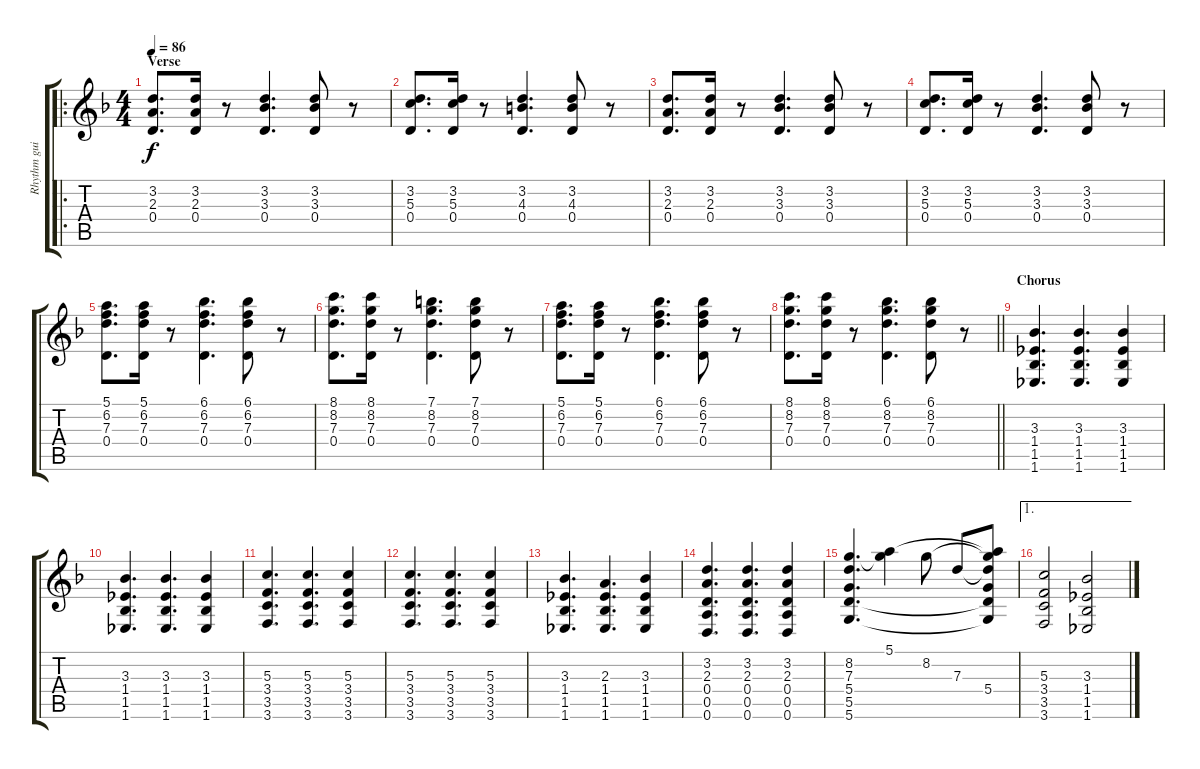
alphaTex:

\track ("Rhythm guitar" "Rhythm gui") {instrument distortionguitar}
\staff {score tabs}
\tuning (E4 B3 G3 D3 A2 D2) {hide}
\ro
\ts (4 4)
\section ("" "Verse")
\tempo 86
\clef g2
\ks dminor
(3.2 2.3 0.4).8{d dy f} (3.2 2.3 0.4).16 r.8 (3.2 3.3 0.4).4{d} (3.2 3.3 0.4).8 r.8 |
(3.2 5.3 0.4).8{d} (3.2 5.3 0.4).16 r.8 (3.2 4.3 0.4).4{d} (3.2 4.3 0.4).8 r.8 |
(3.2 2.3 0.4).8{d} (3.2 2.3 0.4).16 r.8 (3.2 3.3 0.4).4{d} (3.2 3.3 0.4).8 r.8 |
(3.2 5.3 0.4).8{d} (3.2 5.3 0.4).16 r.8 (3.2 3.3 0.4).4{d} (3.2 3.3 0.4).8 r.8 |
(5.1 6.2 7.3 0.4).8{d} (5.1 6.2 7.3 0.4).16 r.8 (6.1 6.2 7.3 0.4).4{d} (6.1 6.2 7.3 0.4).8 r.8 |
(8.1 8.2 7.3 0.4).8{d} (8.1 8.2 7.3 0.4).16 r.8 (7.1 8.2 7.3 0.4).4{d} (7.1 8.2 7.3 0.4).8 r.8 |
(5.1 6.2 7.3 0.4).8{d} (5.1 6.2 7.3 0.4).16 r.8 (6.1 6.2 7.3 0.4).4{d} (6.1 6.2 7.3 0.4).8 r.8 |
\barLineRight lightlight
(8.1 8.2 7.3 0.4).8{d} (8.1 8.2 7.3 0.4).16 r.8 (6.1 8.2 7.3 0.4).4{d} (6.1 8.2 7.3 0.4).8 r.8 |
\section ("" "Chorus")
(3.3 1.4 1.5 1.6).4{d} (3.3 1.4 1.5 1.6).4{d} (3.3 1.4 1.5 1.6).4 |
(3.3 1.4 1.5 1.6).4{d} (3.3 1.4 1.5 1.6).4{d} (3.3 1.4 1.5 1.6).4 |
(5.3 3.4 3.5 3.6).4{d} (5.3 3.4 3.5 3.6).4{d} (5.3 3.4 3.5 3.6).4 |
(5.3 3.4 3.5 3.6).4{d} (5.3 3.4 3.5 3.6).4{d} (5.3 3.4 3.5 3.6).4 |
(3.3 1.4 1.5 1.6).4{d} (2.3 1.4 1.5 1.6).4{d} (3.3 1.4 1.5 1.6).4 |
(3.2 2.3 0.4 0.5 0.6).4{d} (3.2 2.3 0.4 0.5 0.6).4{d} (3.2 2.3 0.4 0.5 0.6).4 |
(8.2 7.3 5.4 5.5 5.6).4{d} (5.1 8.2{t}).4 8.2.8 7.3.8 (5.1{t} 8.2{t} 7.3{t} 5.4 5.5{t} 5.6{t}).8 |
\ae 1
(5.3 3.4 3.5 3.6).2 (3.3 1.4 1.5 1.6).2
